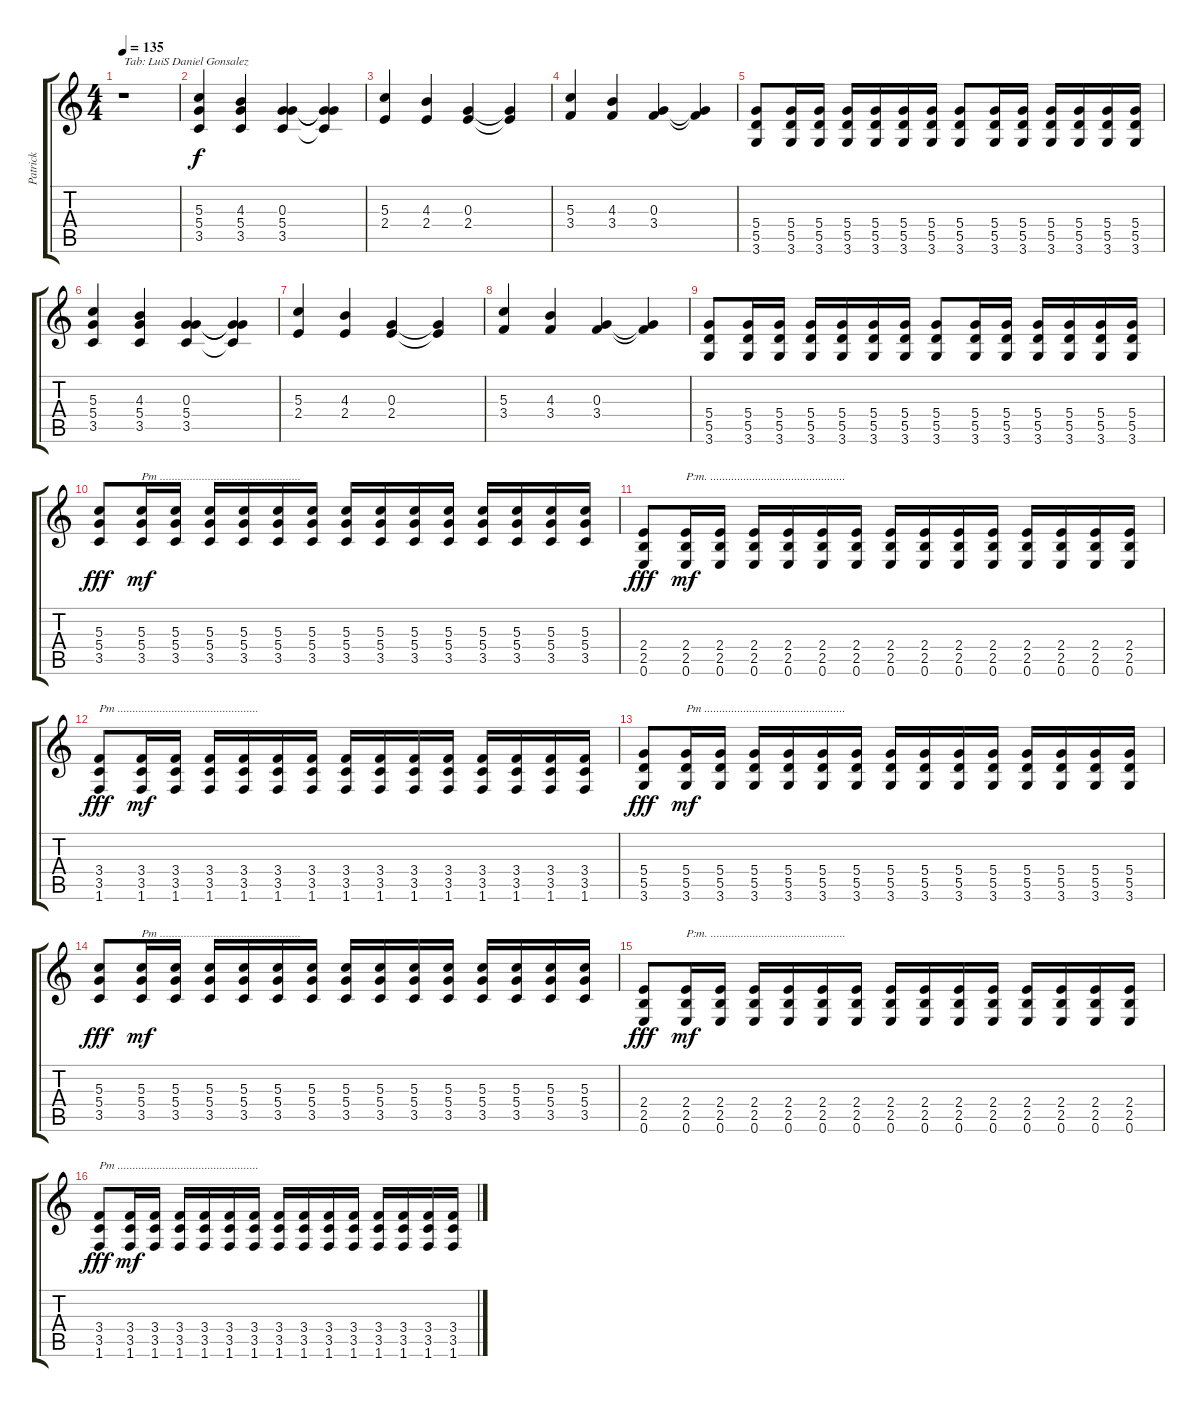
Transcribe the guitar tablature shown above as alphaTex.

\track ("Patrick" "Patrick") {instrument overdrivenguitar}
\staff {score tabs}
\tuning (E4 B3 G3 D3 A2 E2) {hide}
\ts (4 4)
\tempo 135
\clef g2
\ks c
r.1{txt "Tab: LuiS Daniel Gonsalez" dy f instrument overdrivenguitar} |
(5.3 5.4 3.5).4 (4.3 5.4 3.5).4 (0.3 5.4 3.5).4 (0.3{t} 5.4{t} 3.5{t}).4 |
(5.3 2.4).4 (4.3 2.4).4 (0.3 2.4).4 (0.3{t} 2.4{t}).4 |
(5.3 3.4).4 (4.3 3.4).4 (0.3 3.4).4 (0.3{t} 3.4{t}).4 |
(5.4 5.5 3.6).8 (5.4 5.5 3.6).16 (5.4 5.5 3.6).16 (5.4 5.5 3.6).16 (5.4 5.5 3.6).16 (5.4 5.5 3.6).16 (5.4 5.5 3.6).16 (5.4 5.5 3.6).8 (5.4 5.5 3.6).16 (5.4 5.5 3.6).16 (5.4 5.5 3.6).16 (5.4 5.5 3.6).16 (5.4 5.5 3.6).16 (5.4 5.5 3.6).16 |
(5.3 5.4 3.5).4 (4.3 5.4 3.5).4 (0.3 5.4 3.5).4 (0.3{t} 5.4{t} 3.5{t}).4 |
(5.3 2.4).4 (4.3 2.4).4 (0.3 2.4).4 (0.3{t} 2.4{t}).4 |
(5.3 3.4).4 (4.3 3.4).4 (0.3 3.4).4 (0.3{t} 3.4{t}).4 |
(5.4 5.5 3.6).8 (5.4 5.5 3.6).16 (5.4 5.5 3.6).16 (5.4 5.5 3.6).16 (5.4 5.5 3.6).16 (5.4 5.5 3.6).16 (5.4 5.5 3.6).16 (5.4 5.5 3.6).8 (5.4 5.5 3.6).16 (5.4 5.5 3.6).16 (5.4 5.5 3.6).16 (5.4 5.5 3.6).16 (5.4 5.5 3.6).16 (5.4 5.5 3.6).16 |
(5.3 5.4 3.5).8{dy fff} (5.3 5.4 3.5).16{txt "Pm ..............................................." dy mf} (5.3 5.4 3.5).16 (5.3 5.4 3.5).16 (5.3 5.4 3.5).16 (5.3 5.4 3.5).16 (5.3 5.4 3.5).16 (5.3 5.4 3.5).16 (5.3 5.4 3.5).16 (5.3 5.4 3.5).16 (5.3 5.4 3.5).16 (5.3 5.4 3.5).16 (5.3 5.4 3.5).16 (5.3 5.4 3.5).16 (5.3 5.4 3.5).16 |
(2.4 2.5 0.6).8{dy fff} (2.4 2.5 0.6).16{txt "P:m. ............................................." dy mf} (2.4 2.5 0.6).16 (2.4 2.5 0.6).16 (2.4 2.5 0.6).16 (2.4 2.5 0.6).16 (2.4 2.5 0.6).16 (2.4 2.5 0.6).16 (2.4 2.5 0.6).16 (2.4 2.5 0.6).16 (2.4 2.5 0.6).16 (2.4 2.5 0.6).16 (2.4 2.5 0.6).16 (2.4 2.5 0.6).16 (2.4 2.5 0.6).16 |
(3.4 3.5 1.6).8{txt "Pm ..............................................." dy fff} (3.4 3.5 1.6).16{dy mf} (3.4 3.5 1.6).16 (3.4 3.5 1.6).16 (3.4 3.5 1.6).16 (3.4 3.5 1.6).16 (3.4 3.5 1.6).16 (3.4 3.5 1.6).16 (3.4 3.5 1.6).16 (3.4 3.5 1.6).16 (3.4 3.5 1.6).16 (3.4 3.5 1.6).16 (3.4 3.5 1.6).16 (3.4 3.5 1.6).16 (3.4 3.5 1.6).16 |
(5.4 5.5 3.6).8{dy fff} (5.4 5.5 3.6).16{txt "Pm ..............................................." dy mf} (5.4 5.5 3.6).16 (5.4 5.5 3.6).16 (5.4 5.5 3.6).16 (5.4 5.5 3.6).16 (5.4 5.5 3.6).16 (5.4 5.5 3.6).16 (5.4 5.5 3.6).16 (5.4 5.5 3.6).16 (5.4 5.5 3.6).16 (5.4 5.5 3.6).16 (5.4 5.5 3.6).16 (5.4 5.5 3.6).16 (5.4 5.5 3.6).16 |
(5.3 5.4 3.5).8{dy fff} (5.3 5.4 3.5).16{txt "Pm ..............................................." dy mf} (5.3 5.4 3.5).16 (5.3 5.4 3.5).16 (5.3 5.4 3.5).16 (5.3 5.4 3.5).16 (5.3 5.4 3.5).16 (5.3 5.4 3.5).16 (5.3 5.4 3.5).16 (5.3 5.4 3.5).16 (5.3 5.4 3.5).16 (5.3 5.4 3.5).16 (5.3 5.4 3.5).16 (5.3 5.4 3.5).16 (5.3 5.4 3.5).16 |
(2.4 2.5 0.6).8{dy fff} (2.4 2.5 0.6).16{txt "P:m. ............................................." dy mf} (2.4 2.5 0.6).16 (2.4 2.5 0.6).16 (2.4 2.5 0.6).16 (2.4 2.5 0.6).16 (2.4 2.5 0.6).16 (2.4 2.5 0.6).16 (2.4 2.5 0.6).16 (2.4 2.5 0.6).16 (2.4 2.5 0.6).16 (2.4 2.5 0.6).16 (2.4 2.5 0.6).16 (2.4 2.5 0.6).16 (2.4 2.5 0.6).16 |
(3.4 3.5 1.6).8{txt "Pm ..............................................." dy fff} (3.4 3.5 1.6).16{dy mf} (3.4 3.5 1.6).16 (3.4 3.5 1.6).16 (3.4 3.5 1.6).16 (3.4 3.5 1.6).16 (3.4 3.5 1.6).16 (3.4 3.5 1.6).16 (3.4 3.5 1.6).16 (3.4 3.5 1.6).16 (3.4 3.5 1.6).16 (3.4 3.5 1.6).16 (3.4 3.5 1.6).16 (3.4 3.5 1.6).16 (3.4 3.5 1.6).16
